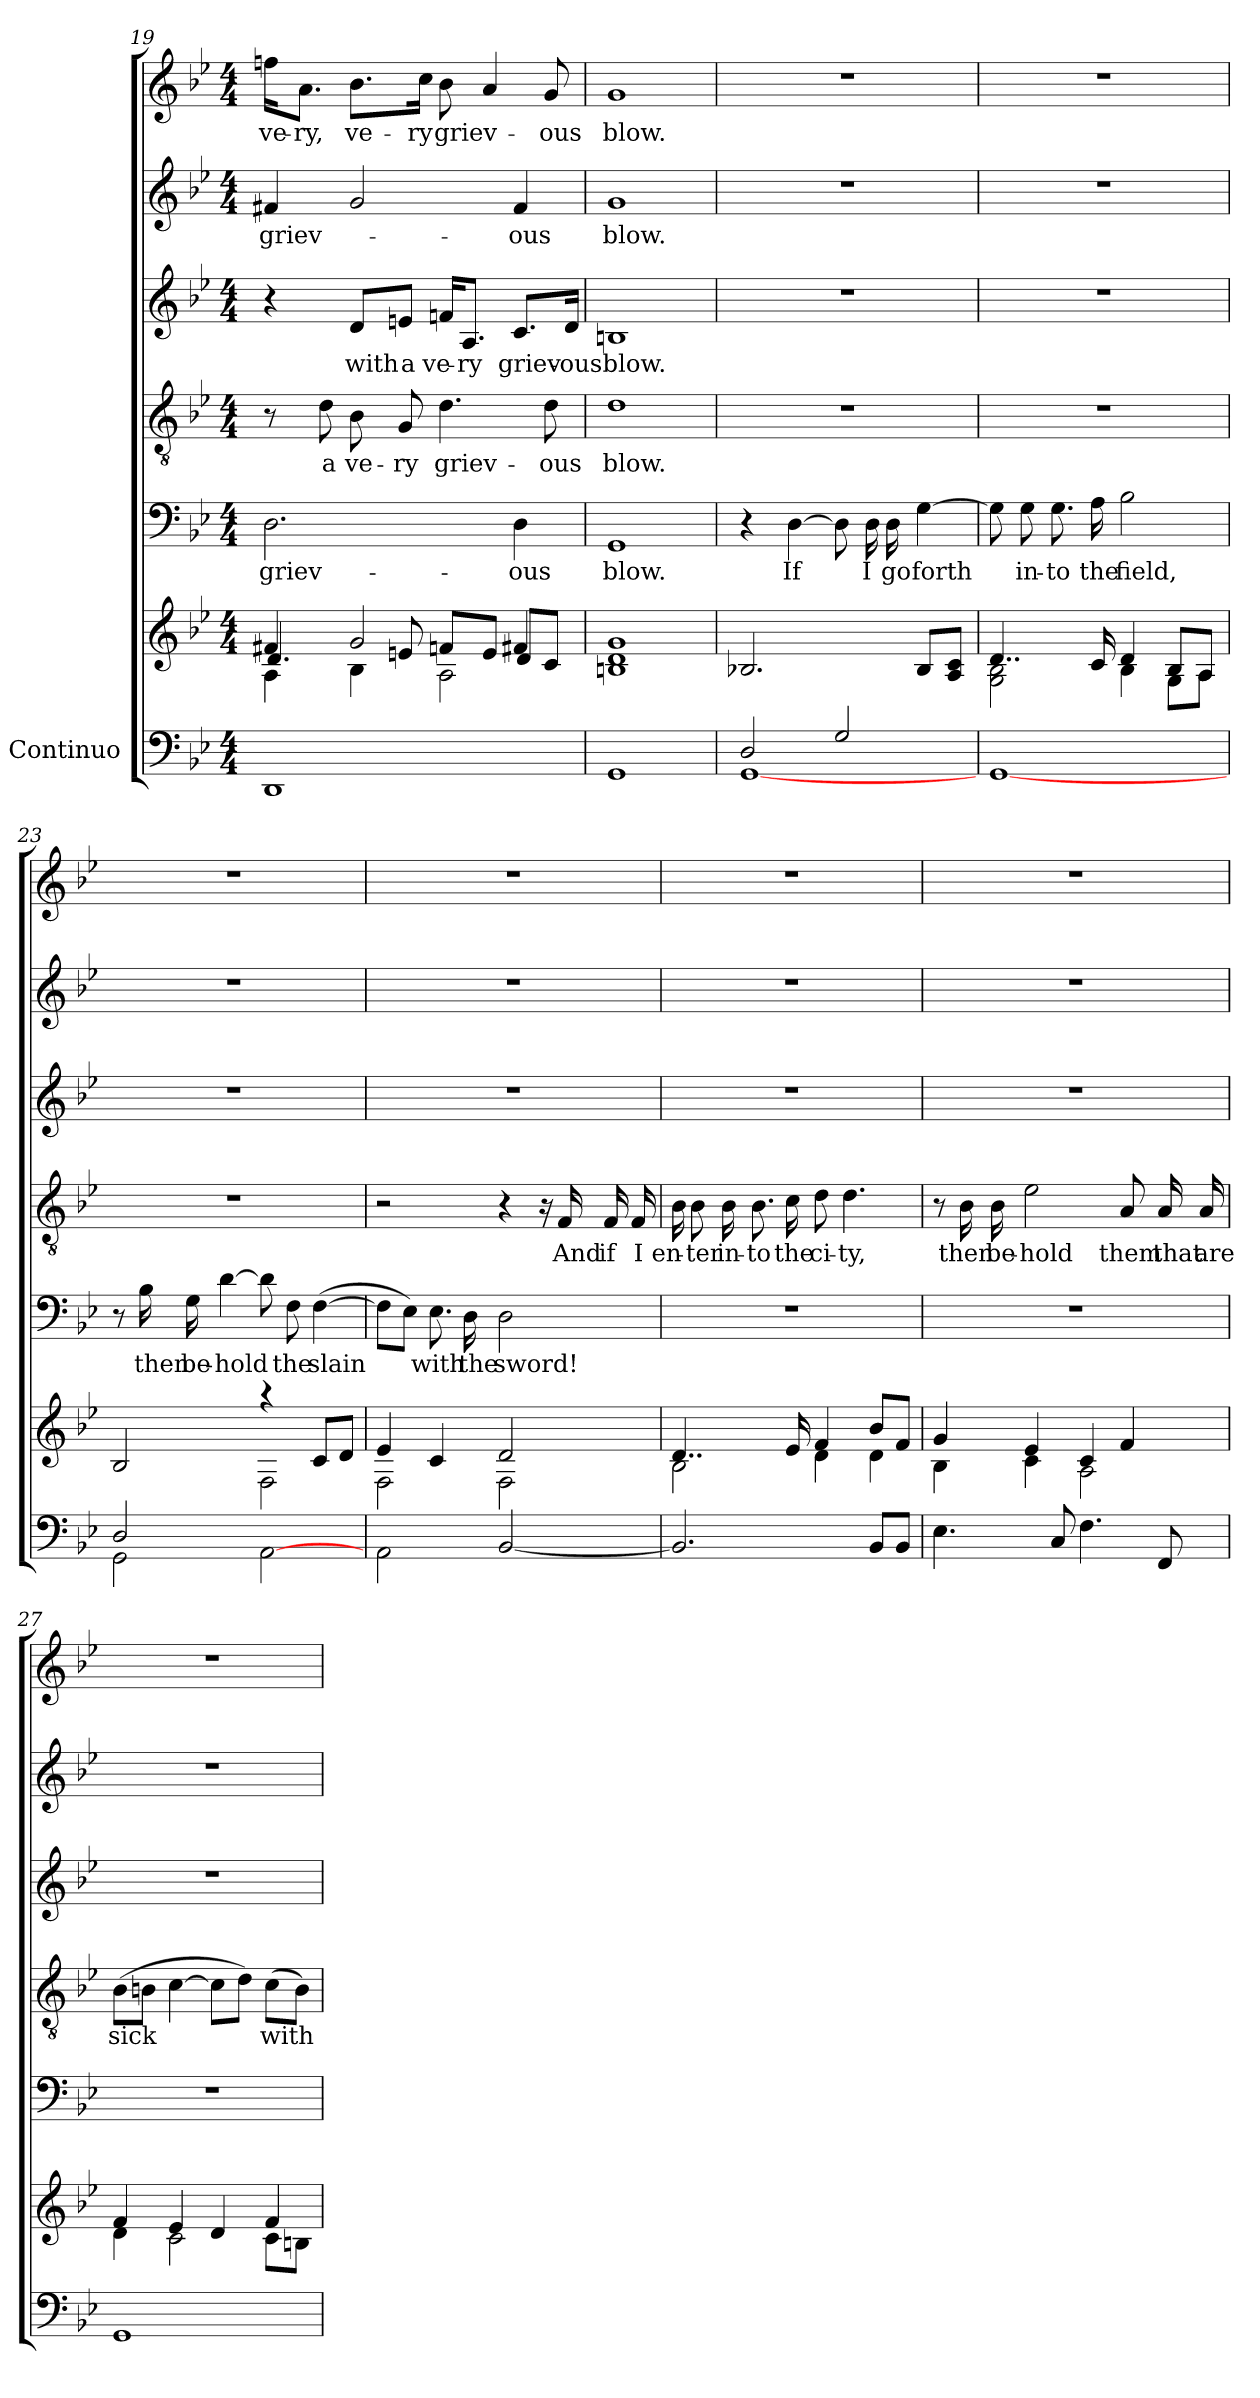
**kern	**kern	**kern	**text	**kern	**text	**kern	**text	**kern	**text	**kern	**text
*part6	*part6	*part5	*part5	*part4	*part4	*part3	*part3	*part2	*part2	*part1	*part1
*staff7	*staff6	*staff5	*staff5	*staff4	*staff4	*staff3	*staff3	*staff2	*staff2	*staff1	*staff1
*I"Continuo	*	*	*	*	*	*	*	*	*	*	*
*clefF4	*clefG2	*clefF4	*	*clefGv2	*	*clefG2	*	*clefG2	*	*clefG2	*
*k[b-e-]	*k[b-e-]	*k[b-e-]	*	*k[b-e-]	*	*k[b-e-]	*	*k[b-e-]	*	*k[b-e-]	*
*g:	*g:	*g:	*	*g:	*	*g:	*	*g:	*	*g:	*
*M4/4	*M4/4	*M4/4	*	*M4/4	*	*M4/4	*	*M4/4	*	*M4/4	*
=19	=19	=19	=19	=19	=19	=19	=19	=19	=19	=19	=19
*	*^	*	*	*	*	*	*	*	*	*	*
*	*	*^	*	*	*	*	*	*	*	*	*	*
!	!	!	!	!	!LO:LY:b	!	!	!	!	!	!LO:LY:b	!	!LO:LY:b
1DD	4f#X/	4A\	4.d/	2.D\	griev-	8r	.	4r	.	4f#X/	griev-	16ffn\KL	ve-
!	!	!	!	!	!	!	!	!	!	!	!	!	!LO:LY:b
.	.	.	.	.	.	.	.	.	.	.	.	8.a\J	-ry,
!	!	!	!	!	!	!	!LO:LY:b	!	!	!	!	!	!
.	.	.	.	.	.	8d\	a	.	.	.	.	.	.
!	!	!	!	!	!	!	!LO:LY:b	!	!LO:LY:b	!	!	!	!LO:LY:b
.	2g/	4B-\	.	.	.	8B-\	ve-	8d/L	with	2g/	.	8.b-\L	ve-
!	!	!	!	!	!	!	!LO:LY:b	!	!LO:LY:b	!	!	!	!
.	.	.	8en/	.	.	8G/	-ry	8en/J	a	.	.	.	.
!	!	!	!	!	!	!	!	!	!	!	!	!	!LO:LY:b
.	.	.	.	.	.	.	.	.	.	.	.	16cc\Jk	-ry
!	!	!	!	!	!	!	!LO:LY:b	!	!LO:LY:b	!	!	!	!LO:LY:b
.	.	2A\	8fn/L	.	.	4.d\	griev-	16fn/KL	ve-	.	.	8b-\	griev-
!	!	!	!	!	!	!	!	!	!LO:LY:b	!	!	!	!
.	.	.	.	.	.	.	.	8.A/J	-ry	.	.	.	.
.	.	.	8e/J	.	.	.	.	.	.	.	.	4a/	.
!	!	!	!	!	!LO:LY:b	!	!	!	!LO:LY:b	!	!LO:LY:b	!	!
.	4f#X/	.	8d/L	4D\	-ous	.	.	8.c/L	griev-	4f#/	-ous	.	.
!	!	!	!	!	!	!	!LO:LY:b	!	!	!	!	!	!LO:LY:b
.	.	.	8c/J	.	.	8d\	-ous	.	.	.	.	8g/	-ous
!	!	!	!	!	!	!	!	!	!LO:LY:b	!	!	!	!
.	.	.	.	.	.	.	.	16d/Jk	-ous	.	.	.	.
*	*v	*v	*v	*	*	*	*	*	*	*	*	*	*
=20	=20	=20	=20	=20	=20	=20	=20	=20	=20	=20	=20
!	!	!	!LO:LY:b	!	!LO:LY:b	!	!LO:LY:b	!	!LO:LY:b	!	!LO:LY:b
1GG	1Bn 1d 1g	1GG	blow.	1d	blow.	1Bn	blow.	1g	blow.	1g	blow.
=21	=21	=21	=21	=21	=21	=21	=21	=21	=21	=21	=21
*^	*^	*	*	*	*	*	*	*	*	*	*
2D/	[<1GG	2.B-X/	1ryy	4r	.	1r	.	1r	.	1r	.	1r	.
!	!	!	!	!	!LO:LY:b	!	!	!	!	!	!	!	!
.	.	.	.	[>4D\	If	.	.	.	.	.	.	.	.
2G/	.	.	.	8D\]	.	.	.	.	.	.	.	.	.
!	!	!	!	!	!LO:LY:b	!	!	!	!	!	!	!	!
.	.	.	.	16D\	I	.	.	.	.	.	.	.	.
!	!	!	!	!	!LO:LY:b	!	!	!	!	!	!	!	!
.	.	.	.	16D\	go	.	.	.	.	.	.	.	.
!	!	!	!	!	!LO:LY:b	!	!	!	!	!	!	!	!
.	.	8B-/L	.	[>4G\	forth	.	.	.	.	.	.	.	.
.	.	8A/ 8c/J	.	.	.	.	.	.	.	.	.	.	.
*v	*v	*	*	*	*	*	*	*	*	*	*	*	*
!!LO:LB:g=z
=22	=22	=22	=22	=22	=22	=22	=22	=22	=22	=22	=22	=22
[<1GG	4..d/	2G\ 2B-\	8G\]	.	1r	.	1r	.	1r	.	1r	.
!	!	!	!	!LO:LY:b	!	!	!	!	!	!	!	!
.	.	.	8G\	in-	.	.	.	.	.	.	.	.
!	!	!	!	!LO:LY:b	!	!	!	!	!	!	!	!
.	.	.	8.G\	-to	.	.	.	.	.	.	.	.
!	!	!	!	!LO:LY:b	!	!	!	!	!	!	!	!
.	16c/	.	16A\	the	.	.	.	.	.	.	.	.
!	!	!	!	!LO:LY:b	!	!	!	!	!	!	!	!
.	4d/	4B-\	2B-\	field,	.	.	.	.	.	.	.	.
.	8B-/L	8G\L	.	.	.	.	.	.	.	.	.	.
.	8A/J	8A\J	.	.	.	.	.	.	.	.	.	.
=23	=23	=23	=23	=23	=23	=23	=23	=23	=23	=23	=23	=23
*^	*	*	*	*	*	*	*	*	*	*	*	*
2D/	2GG\	2B-/	2ryy	8r	.	1r	.	1r	.	1r	.	1r	.
!	!	!	!	!	!LO:LY:b	!	!	!	!	!	!	!	!
.	.	.	.	16B-\	then	.	.	.	.	.	.	.	.
!	!	!	!	!	!LO:LY:b	!	!	!	!	!	!	!	!
.	.	.	.	16G\	be-	.	.	.	.	.	.	.	.
!	!	!	!	!	!LO:LY:b	!	!	!	!	!	!	!	!
.	.	.	.	[>4d\	-hold	.	.	.	.	.	.	.	.
2ryy	[<2AA\	4raa	2F\	8d\]	.	.	.	.	.	.	.	.	.
!	!	!	!	!	!LO:LY:b	!	!	!	!	!	!	!	!
.	.	.	.	8F\	the	.	.	.	.	.	.	.	.
!	!	!	!	!	!LO:LY:b	!	!	!	!	!	!	!	!
.	.	8c/L	.	(>[>4F\	slain	.	.	.	.	.	.	.	.
.	.	8d/J	.	.	.	.	.	.	.	.	.	.	.
*v	*v	*	*	*	*	*	*	*	*	*	*	*	*
=24	=24	=24	=24	=24	=24	=24	=24	=24	=24	=24	=24	=24
2AA\	4e-/	2F\	8F\L]	.	2r	.	1r	.	1r	.	1r	.
.	.	.	8E-\J)	.	.	.	.	.	.	.	.	.
!	!	!	!	!LO:LY:b	!	!	!	!	!	!	!	!
.	4c/	.	8.E-\	with	.	.	.	.	.	.	.	.
!	!	!	!	!LO:LY:b	!	!	!	!	!	!	!	!
.	.	.	16D\	the	.	.	.	.	.	.	.	.
!	!	!	!	!LO:LY:b	!	!	!	!	!	!	!	!
[<2BB-/	2d/	2F\	2D\	sword!	4r	.	.	.	.	.	.	.
.	.	.	.	.	16r	.	.	.	.	.	.	.
!	!	!	!	!	!	!LO:LY:b	!	!	!	!	!	!
.	.	.	.	.	16F/	And	.	.	.	.	.	.
!	!	!	!	!	!	!LO:LY:b	!	!	!	!	!	!
.	.	.	.	.	16F/	if	.	.	.	.	.	.
!	!	!	!	!	!	!LO:LY:b	!	!	!	!	!	!
.	.	.	.	.	16F/	I	.	.	.	.	.	.
=25	=25	=25	=25	=25	=25	=25	=25	=25	=25	=25	=25	=25
!	!	!	!	!	!	!LO:LY:b	!	!	!	!	!	!
2.BB-/]	4..d/	2B-\	1r	.	16B-\	en-	1r	.	1r	.	1r	.
!	!	!	!	!	!	!LO:LY:b	!	!	!	!	!	!
.	.	.	.	.	8B-\	-ter	.	.	.	.	.	.
!	!	!	!	!	!	!LO:LY:b	!	!	!	!	!	!
.	.	.	.	.	16B-\	in-	.	.	.	.	.	.
!	!	!	!	!	!	!LO:LY:b	!	!	!	!	!	!
.	.	.	.	.	8.B-\	-to	.	.	.	.	.	.
!	!	!	!	!	!	!LO:LY:b	!	!	!	!	!	!
.	16e-/	.	.	.	16c\	the	.	.	.	.	.	.
!	!	!	!	!	!	!LO:LY:b	!	!	!	!	!	!
.	4f/	4d\	.	.	8d\	ci-	.	.	.	.	.	.
!	!	!	!	!	!	!LO:LY:b	!	!	!	!	!	!
.	.	.	.	.	4.d\	-ty,	.	.	.	.	.	.
8BB-/L	8b-/L	4d\	.	.	.	.	.	.	.	.	.	.
8BB-/J	8f/J	.	.	.	.	.	.	.	.	.	.	.
!!LO:PB:g=z
=26	=26	=26	=26	=26	=26	=26	=26	=26	=26	=26	=26	=26
4.E-\	4g/	4B-\	1r	.	8r	.	1r	.	1r	.	1r	.
!	!	!	!	!	!	!LO:LY:b	!	!	!	!	!	!
.	.	.	.	.	16B-\	then	.	.	.	.	.	.
!	!	!	!	!	!	!LO:LY:b	!	!	!	!	!	!
.	.	.	.	.	16B-\	be-	.	.	.	.	.	.
!	!	!	!	!	!	!LO:LY:b	!	!	!	!	!	!
.	4e-/	4c\	.	.	2e-\	-hold	.	.	.	.	.	.
8C/	.	.	.	.	.	.	.	.	.	.	.	.
4.F\	4c/	2A\	.	.	.	.	.	.	.	.	.	.
!	!	!	!	!	!	!LO:LY:b	!	!	!	!	!	!
.	4f/	.	.	.	8A/	them	.	.	.	.	.	.
!	!	!	!	!	!	!LO:LY:b	!	!	!	!	!	!
8FF/	.	.	.	.	16A/	that	.	.	.	.	.	.
!	!	!	!	!	!	!LO:LY:b	!	!	!	!	!	!
.	.	.	.	.	16A/	are	.	.	.	.	.	.
=27	=27	=27	=27	=27	=27	=27	=27	=27	=27	=27	=27	=27
!	!	!	!	!	!	!LO:LY:b	!	!	!	!	!	!
1GG	4f/	4d\	1r	.	(>8B-\L	sick	1r	.	1r	.	1r	.
.	.	.	.	.	8Bn\J	.	.	.	.	.	.	.
.	4e-/	2c\	.	.	[>4c\	.	.	.	.	.	.	.
.	4d/	.	.	.	8c\L]	.	.	.	.	.	.	.
.	.	.	.	.	8d\J)	.	.	.	.	.	.	.
!	!	!	!	!	!	!LO:LY:b	!	!	!	!	!	!
.	4f/	8c\L	.	.	(>8c\L	with	.	.	.	.	.	.
.	.	8Bn\J	.	.	8B\J)	.	.	.	.	.	.	.
*	*v	*v	*	*	*	*	*	*	*	*	*	*
=	=	=	=	=	=	=	=	=	=	=	=
*-	*-	*-	*-	*-	*-	*-	*-	*-	*-	*-	*-
